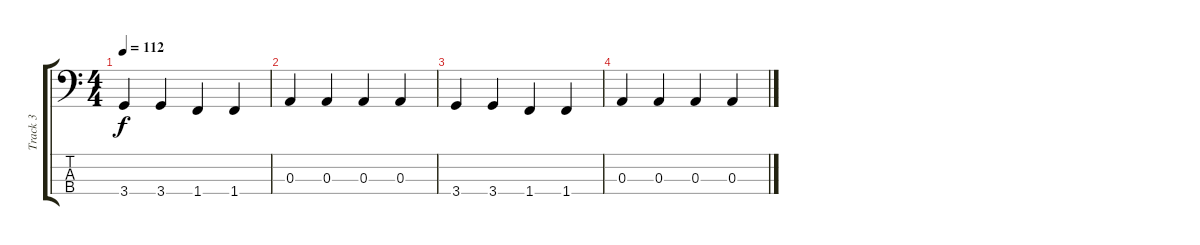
\track ("Track 3" "Track 3") {instrument electricbassfinger}
\staff {score tabs}
\tuning (G2 D2 A1 E1) {hide}
\ts (4 4)
\tempo 112
\clef f4
\ks c
3.4.4{dy f} 3.4.4 1.4.4 1.4.4 |
0.3.4 0.3.4 0.3.4 0.3.4 |
3.4.4 3.4.4 1.4.4 1.4.4 |
0.3.4 0.3.4 0.3.4 0.3.4
